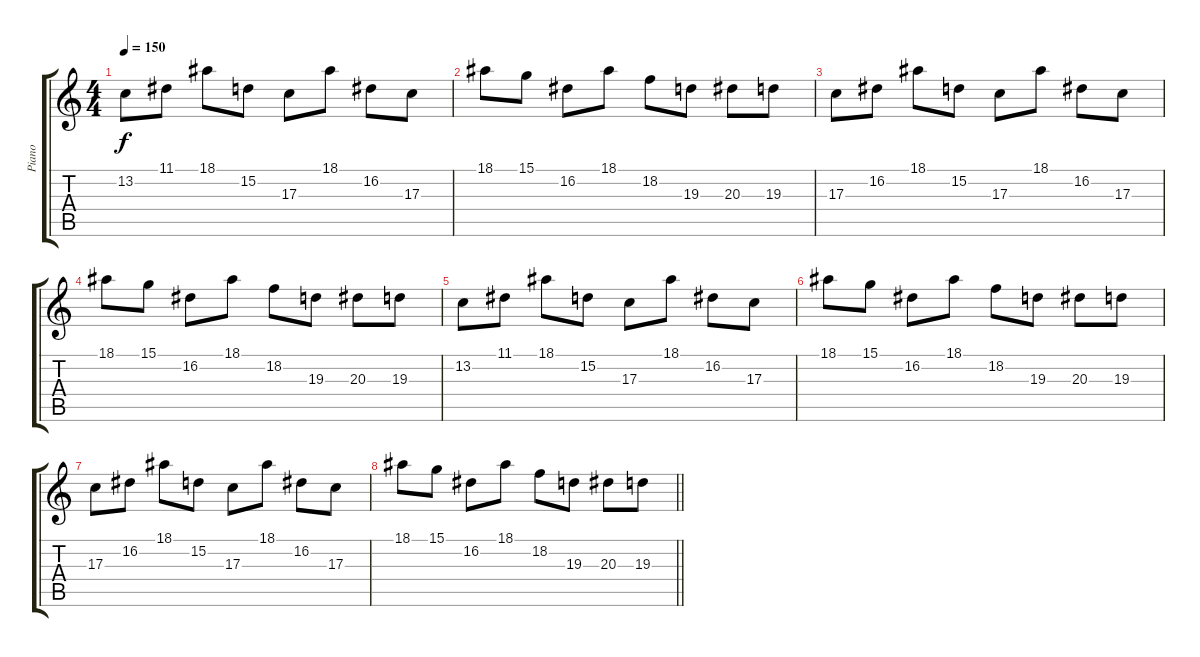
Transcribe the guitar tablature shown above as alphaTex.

\track ("Piano" "Piano") {instrument acousticgrandpiano}
\staff {score tabs}
\tuning (E4 B3 G3 D3 A2 E2) {hide}
\ts (4 4)
\tempo 150
\clef g2
\ks c
13.2.8{dy f} 11.1.8 18.1.8 15.2.8 17.3.8 18.1.8 16.2.8 17.3.8 |
18.1.8 15.1.8 16.2.8 18.1.8 18.2.8 19.3.8 20.3.8 19.3.8 |
17.3.8 16.2.8 18.1.8 15.2.8 17.3.8 18.1.8 16.2.8 17.3.8 |
18.1.8 15.1.8 16.2.8 18.1.8 18.2.8 19.3.8 20.3.8 19.3.8 |
13.2.8 11.1.8 18.1.8 15.2.8 17.3.8 18.1.8 16.2.8 17.3.8 |
18.1.8 15.1.8 16.2.8 18.1.8 18.2.8 19.3.8 20.3.8 19.3.8 |
17.3.8 16.2.8 18.1.8 15.2.8 17.3.8 18.1.8 16.2.8 17.3.8 |
\barLineRight lightlight
18.1.8 15.1.8 16.2.8 18.1.8 18.2.8 19.3.8 20.3.8 19.3.8
